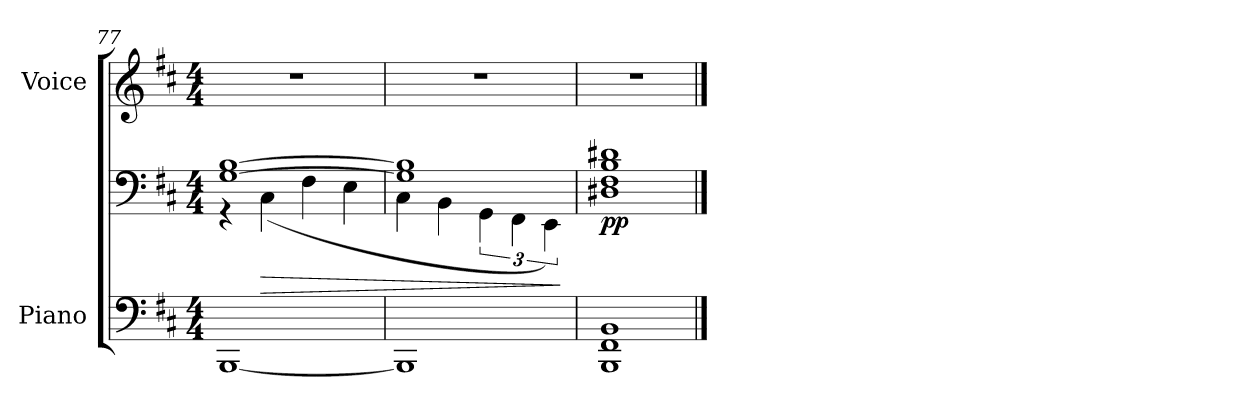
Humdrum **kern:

**kern	**kern	**dynam	**kern
*part2	*part2	*part2	*part1
*staff3	*staff2	*staff2/3	*staff1
*I"Piano	*	*	*I"Voice
*I'Pno	*	*	*
*clefF4	*clefF4	*	*clefG2
*k[f#c#]	*k[f#c#]	*	*k[f#c#]
*M4/4	*M4/4	*	*M4/4
=77	=77	=77	=77
*	*^	*	*
[1BBB	[1G [1B	4r	.	1r
!	!	!	!LO:HP:b	!
.	.	(<4C#\	>	.
.	.	4F#\	.	.
.	.	4E\	.	.
=78	=78	=78	=78	=78
1BBB]	1G] 1B]	4C#\	.	1r
.	.	4BB\	.	.
.	.	6GG\	.	.
.	.	6FF#\	.	.
.	.	6EE\)	.	.
*	*v	*v	*	*
.	.	]	.
=79	=79	=79	=79
!	!	!LO:DY:b	!
1BBB 1FF# 1BB	1D#X 1F# 1B 1d#X	pp	1r
==	==	==	==
*-	*-	*-	*-
